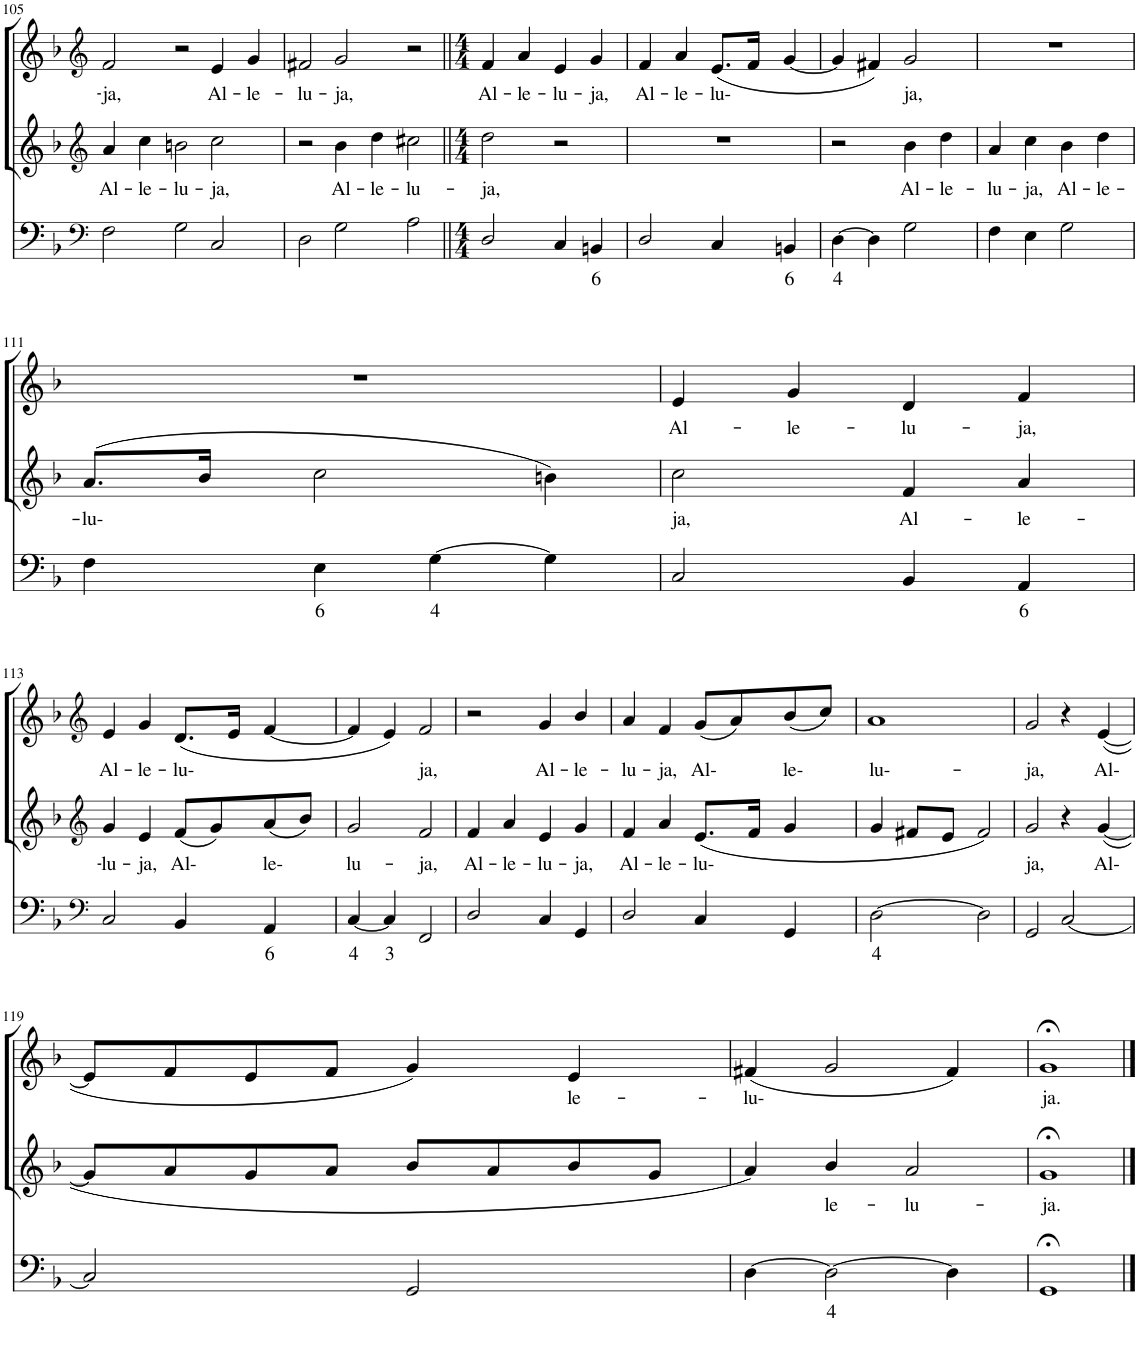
**kern	**text	**kern	**text	**kern	**text
*part3	*part3	*part2	*part2	*part1	*part1
*staff3	*staff3	*staff2	*staff2	*staff1	*staff1
*I"Continuo	*	*I"Soprano II	*	*I"Soprano I	*
!!LO:PB:g=z
*clefF4	*	*clefG2	*	*clefG2	*
*k[b-]	*	*k[b-]	*	*k[b-]	*
*M3/2	*	*M3/2	*	*M3/2	*
=105	=105	=105	=105	=105	=105
!	!	!	!LO:LY:b	!	!LO:LY:b
2F\	.	4a/	Al-	2f/	ja,
!	!	!	!LO:LY:b	!	!
.	.	4cc\	le-	.	.
!	!	!	!LO:LY:b	!	!
2G\	.	2bn\	lu-	2r	.
!	!	!	!LO:LY:b	!	!LO:LY:b
2C/	.	2cc\	ja,	4e/	Al-
!	!	!	!	!	!LO:LY:b
.	.	.	.	4g/	le-
=106	=106	=106	=106	=106	=106
!	!	!	!	!	!LO:LY:b
2D\	.	2r	.	2f#X/	lu-
!	!	!	!LO:LY:b	!	!LO:LY:b
2G\	.	4b-\	Al-	2g/	ja,
!	!	!	!LO:LY:b	!	!
.	.	4dd\	le-	.	.
!	!	!	!LO:LY:b	!	!
2A\	.	2cc#X\	lu-	2r	.
=107||	=107||	=107||	=107||	=107||	=107||
*M4/4	*	*M4/4	*	*M4/4	*
!	!	!	!LO:LY:b	!	!LO:LY:b
2D/	.	2dd\	ja,	4f/	Al-
!	!	!	!	!	!LO:LY:b
.	.	.	.	4a/	le-
!	!	!	!	!	!LO:LY:b
4C/	.	2r	.	4e/	lu-
!	!LO:LY:b	!	!	!	!LO:LY:b
4BBn/	6	.	.	4g/	ja,
=108	=108	=108	=108	=108	=108
!	!	!	!	!	!LO:LY:b
2D/	.	1r	.	4f/	Al-
!	!	!	!	!	!LO:LY:b
.	.	.	.	4a/	le-
!	!	!	!	!	!LO:LY:b
4C/	.	.	.	(8.e/L	lu-
.	.	.	.	16f/Jk	.
!	!LO:LY:b	!	!	!	!
4BBn/	6	.	.	[4g/	.
=109	=109	=109	=109	=109	=109
!	!LO:LY:b	!	!	!	!
[4D\	4	2r	.	4g/]	.
4D\]	.	.	.	4f#X/)	.
!	!	!	!LO:LY:b	!	!LO:LY:b
2G\	.	4b-\	Al-	2g/	ja,
!	!	!	!LO:LY:b	!	!
.	.	4dd\	le-	.	.
=110	=110	=110	=110	=110	=110
!	!	!	!LO:LY:b	!	!
4F\	.	4a/	lu-	1r	.
!	!	!	!LO:LY:b	!	!
4E\	.	4cc\	ja,	.	.
!	!	!	!LO:LY:b	!	!
2G\	.	4b-\	Al-	.	.
!	!	!	!LO:LY:b	!	!
.	.	4dd\	le-	.	.
!!LO:LB:g=z
=111	=111	=111	=111	=111	=111
!	!	!	!LO:LY:b	!	!
4F\	.	(8.a/L	lu-	1r	.
.	.	16b-/Jk	.	.	.
!	!LO:LY:b	!	!	!	!
4E\	6	2cc\	.	.	.
!	!LO:LY:b	!	!	!	!
[4G\	4	.	.	.	.
4G\]	.	4bn\)	.	.	.
=112	=112	=112	=112	=112	=112
!	!	!	!LO:LY:b	!	!LO:LY:b
2C/	.	2cc\	ja,	4e/	Al-
!	!	!	!	!	!LO:LY:b
.	.	.	.	4g/	le-
!	!	!	!LO:LY:b	!	!LO:LY:b
4BB-/	.	4f/	Al-	4d/	lu-
!	!LO:LY:b	!	!LO:LY:b	!	!LO:LY:b
4AA/	6	4a/	le-	4f/	ja,
!!LO:LB:g=z
=113	=113	=113	=113	=113	=113
*clefF4	*	*clefG2	*	*clefG2	*
!	!	!	!LO:LY:b	!	!LO:LY:b
2C/	.	4g/	lu-	4e/	Al-
!	!	!	!LO:LY:b	!	!LO:LY:b
.	.	4e/	ja,	4g/	le-
!	!	!	!LO:LY:b	!	!LO:LY:b
4BB-/	.	(8f/L	Al-	(8.d/L	lu-
.	.	8g/)	.	.	.
.	.	.	.	16e/Jk	.
!	!LO:LY:b	!	!LO:LY:b	!	!
4AA/	6	(8a/	le-	[4f/	.
.	.	8b-/J)	.	.	.
=114	=114	=114	=114	=114	=114
!	!LO:LY:b	!	!LO:LY:b	!	!
[4C/	4	2g/	lu-	4f/]	.
!	!LO:LY:b	!	!	!	!
4C/]	3	.	.	4e/)	.
!	!	!	!LO:LY:b	!	!LO:LY:b
2FF/	.	2f/	ja,	2f/	ja,
=115	=115	=115	=115	=115	=115
!	!	!	!LO:LY:b	!	!
2D/	.	4f/	Al-	2r	.
!	!	!	!LO:LY:b	!	!
.	.	4a/	le-	.	.
!	!	!	!LO:LY:b	!	!LO:LY:b
4C/	.	4e/	lu-	4g/	Al-
!	!	!	!LO:LY:b	!	!LO:LY:b
4GG/	.	4g/	ja,	4b-/	le-
=116	=116	=116	=116	=116	=116
!	!	!	!LO:LY:b	!	!LO:LY:b
2D/	.	4f/	Al-	4a/	lu-
!	!	!	!LO:LY:b	!	!LO:LY:b
.	.	4a/	le-	4f/	ja,
!	!	!	!LO:LY:b	!	!LO:LY:b
4C/	.	(8.e/L	lu-	(8g/L	Al-
.	.	.	.	8a/)	.
.	.	16f/Jk	.	.	.
!	!	!	!	!	!LO:LY:b
4GG/	.	4g/	.	(8b-/	le-
.	.	.	.	8cc/J)	.
=117	=117	=117	=117	=117	=117
!	!LO:LY:b	!	!	!	!LO:LY:b
[2D\	4	4g/	.	1a	lu--
.	.	8f#X/L	.	.	.
.	.	8e/J	.	.	.
2D\]	.	2f#/)	.	.	.
=118	=118	=118	=118	=118	=118
!	!	!	!LO:LY:b	!	!LO:LY:b
2GG/	.	2g/	ja,	2g/	ja,
[2C/	.	4r	.	4r	.
!	!	!	!LO:LY:b	!	!LO:LY:b
.	.	([4g/	Al-	([4e/	Al-
!!LO:LB:g=z
=119	=119	=119	=119	=119	=119
2C/]	.	8g/L]	.	8e/L]	.
.	.	8a/	.	8f/	.
.	.	8g/	.	8e/	.
.	.	8a/J	.	8f/J	.
2GG/	.	8b-/L	.	4g/)	.
.	.	8a/	.	.	.
!	!	!	!	!	!LO:LY:b
.	.	8b-/	.	4e/	le-
.	.	8g/J	.	.	.
=120	=120	=120	=120	=120	=120
!	!	!	!	!	!LO:LY:b
[4D\	.	4a/)	.	(4f#X/	lu-
!	!LO:LY:b	!	!LO:LY:b	!	!
2D\_	4	4b-/	le-	2g/	.
!	!	!	!LO:LY:b	!	!
.	.	2a/	lu-	.	.
4D\]	.	.	.	4f#/)	.
=121	=121	=121	=121	=121	=121
!	!	!	!LO:LY:b	!	!LO:LY:b
1GG;<	.	1g;<	ja.	1g;<	ja.
==	==	==	==	==	==
*-	*-	*-	*-	*-	*-
